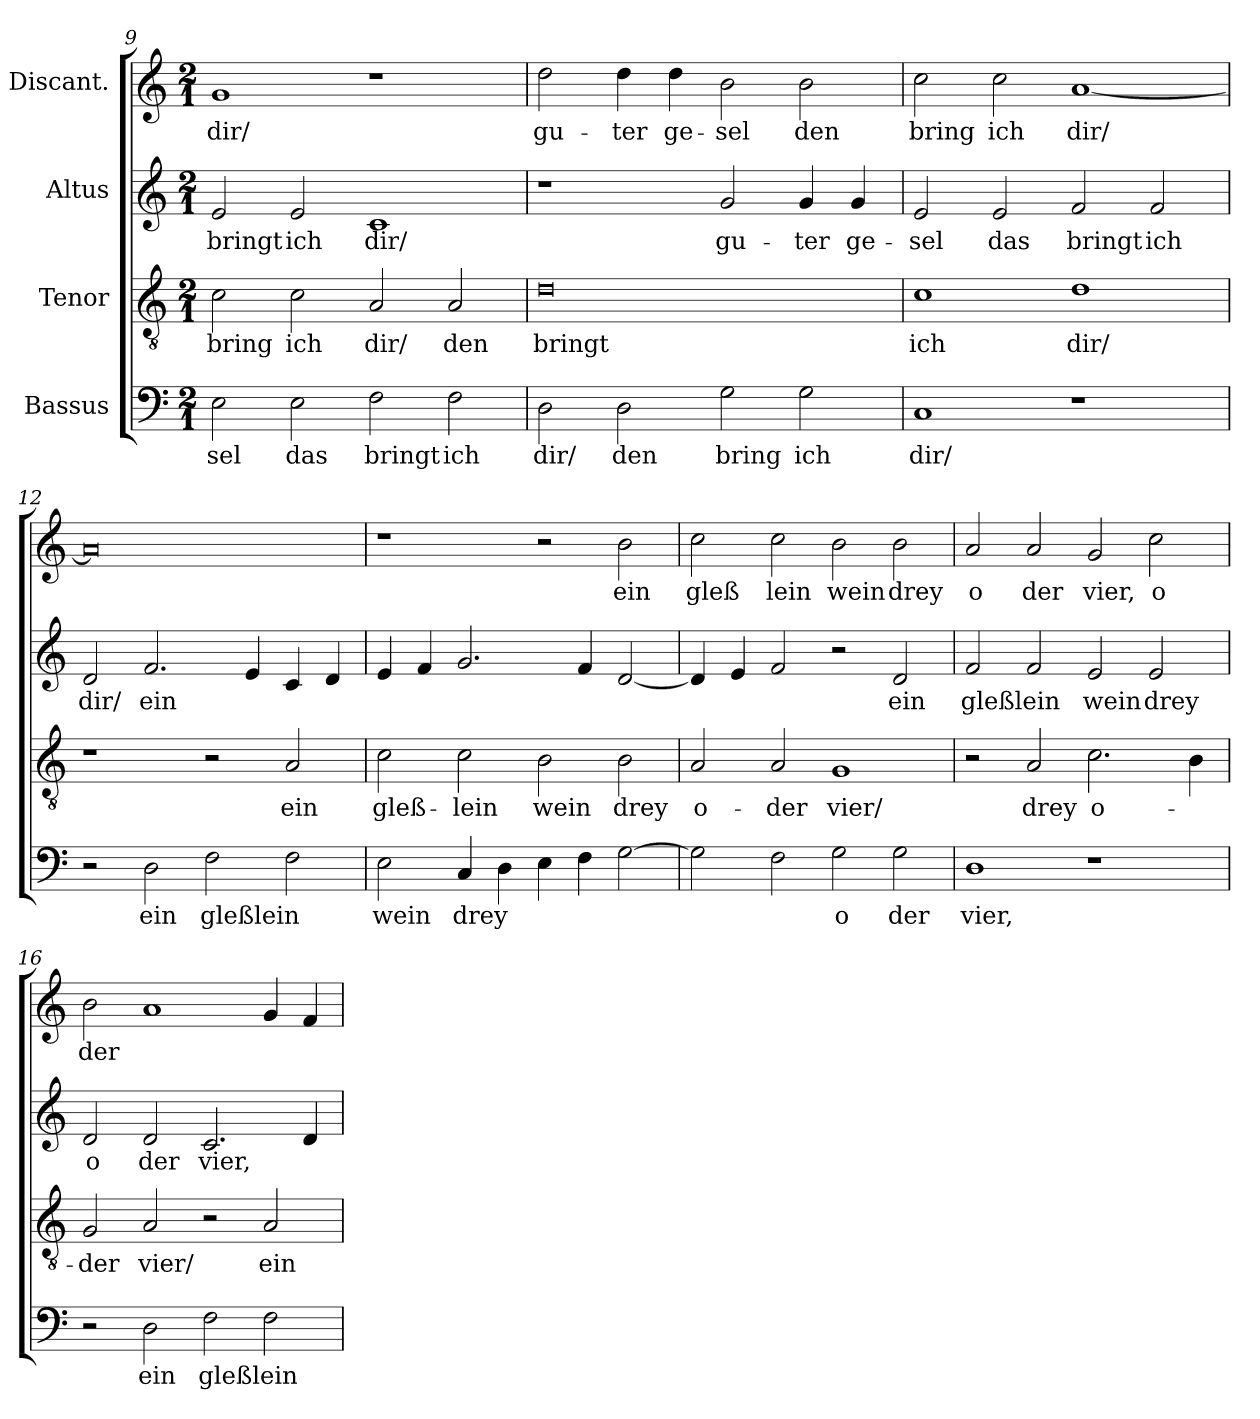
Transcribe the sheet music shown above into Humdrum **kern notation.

**kern	**text	**kern	**text	**kern	**text	**kern	**text
*part4	*part4	*part3	*part3	*part2	*part2	*part1	*part1
*staff4	*staff4	*staff3	*staff3	*staff2	*staff2	*staff1	*staff1
*I"Bassus	*	*I"Tenor	*	*I"Altus	*	*I"Discant.	*
*clefF4	*	*clefGv2	*	*clefG2	*	*clefG2	*
*k[]	*	*k[]	*	*k[]	*	*k[]	*
*C:	*	*C:	*	*C:	*	*C:	*
*M2/1	*	*M2/1	*	*M2/1	*	*M2/1	*
=9	=9	=9	=9	=9	=9	=9	=9
!	!LO:LY:b	!	!LO:LY:b	!	!LO:LY:b	!	!LO:LY:b
2E\	-sel	2c\	bring	2e/	bringt	1g	dir/
!	!LO:LY:b	!	!LO:LY:b	!	!LO:LY:b	!	!
2E\	das	2c\	ich	2e/	ich	.	.
!	!LO:LY:b	!	!LO:LY:b	!	!LO:LY:b	!	!
2F\	bringt	2A/	dir/	1c	dir/	1r	.
!	!LO:LY:b	!	!LO:LY:b	!	!	!	!
2F\	ich	2A/	den	.	.	.	.
=10	=10	=10	=10	=10	=10	=10	=10
!	!LO:LY:b	!	!LO:LY:b	!	!	!	!LO:LY:b
2D\	dir/	0d	bringt	1r	.	2dd\	gu-
!	!LO:LY:b	!	!	!	!	!	!LO:LY:b
2D\	den	.	.	.	.	4dd\	-ter
!	!	!	!	!	!	!	!LO:LY:b
.	.	.	.	.	.	4dd\	ge-
!	!LO:LY:b	!	!	!	!LO:LY:b	!	!LO:LY:b
2G\	bring	.	.	2g/	gu-	2b\	-sel
!	!LO:LY:b	!	!	!	!LO:LY:b	!	!LO:LY:b
2G\	ich	.	.	4g/	-ter	2b\	den
!	!	!	!	!	!LO:LY:b	!	!
.	.	.	.	4g/	ge-	.	.
=11	=11	=11	=11	=11	=11	=11	=11
!	!LO:LY:b	!	!LO:LY:b	!	!LO:LY:b	!	!LO:LY:b
1C	dir/	1c	ich	2e/	-sel	2cc\	bring
!	!	!	!	!	!LO:LY:b	!	!LO:LY:b
.	.	.	.	2e/	das	2cc\	ich
!	!	!	!LO:LY:b	!	!LO:LY:b	!	!LO:LY:b
1r	.	1d	dir/	2f/	bringt	[>1a	dir/
!	!	!	!	!	!LO:LY:b	!	!
.	.	.	.	2f/	ich	.	.
!!LO:PB:g=z
=12	=12	=12	=12	=12	=12	=12	=12
!	!	!	!	!	!LO:LY:b	!	!
2r	.	1r	.	2d/	dir/	0a]	.
!	!LO:LY:b	!	!	!	!LO:LY:b	!	!
2D\	ein	.	.	2.f/	ein	.	.
!	!LO:LY:b	!	!	!	!	!	!
2F\	gleßlein	2r	.	.	.	.	.
.	.	.	.	4e/	.	.	.
!	!	!	!LO:LY:b	!	!	!	!
2F\	.	2A/	ein	4c/	.	.	.
.	.	.	.	4d/	.	.	.
=13	=13	=13	=13	=13	=13	=13	=13
!	!LO:LY:b	!	!LO:LY:b	!	!	!	!
2E\	wein	2c\	gleß-	4e/	.	1r	.
.	.	.	.	4f/	.	.	.
!	!LO:LY:b	!	!LO:LY:b	!	!	!	!
4C/	drey	2c\	-lein	2.g/	.	.	.
4D\	.	.	.	.	.	.	.
!	!	!	!LO:LY:b	!	!	!	!
4E\	.	2B\	wein	.	.	2r	.
4F\	.	.	.	4f/	.	.	.
!	!	!	!LO:LY:b	!	!	!	!LO:LY:b
[>2G\	.	2B\	drey	[<2d/	.	2b\	ein
=14	=14	=14	=14	=14	=14	=14	=14
!	!	!	!LO:LY:b	!	!	!	!LO:LY:b
2G\]	.	2A/	o-	4d/]	.	2cc\	gleß
.	.	.	.	4e/	.	.	.
!	!	!	!LO:LY:b	!	!	!	!LO:LY:b
2F\	.	2A/	-der	2f/	.	2cc\	lein
!	!LO:LY:b	!	!LO:LY:b	!	!	!	!LO:LY:b
2G\	o	1G	vier/	2r	.	2b\	wein
!	!LO:LY:b	!	!	!	!LO:LY:b	!	!LO:LY:b
2G\	der	.	.	2d/	ein	2b\	drey
=15	=15	=15	=15	=15	=15	=15	=15
!	!LO:LY:b	!	!	!	!LO:LY:b	!	!LO:LY:b
1D	vier,	2r	.	2f/	gleßlein	2a/	o
!	!	!	!LO:LY:b	!	!	!	!LO:LY:b
.	.	2A/	drey	2f/	.	2a/	der
!	!	!	!LO:LY:b	!	!LO:LY:b	!	!LO:LY:b
1r	.	2.c\	o-	2e/	wein	2g/	vier,
!	!	!	!	!	!LO:LY:b	!	!LO:LY:b
.	.	.	.	2e/	drey	2cc\	o
.	.	4B\	.	.	.	.	.
=16	=16	=16	=16	=16	=16	=16	=16
!	!	!	!LO:LY:b	!	!LO:LY:b	!	!LO:LY:b
2r	.	2G/	-der	2d/	o	2b\	der
!	!LO:LY:b	!	!LO:LY:b	!	!LO:LY:b	!	!
2D\	ein	2A/	vier/	2d/	der	1a	.
!	!LO:LY:b	!	!	!	!LO:LY:b	!	!
2F\	gleßlein	2r	.	2.c/	vier,	.	.
!	!	!	!LO:LY:b	!	!	!	!
2F\	.	2A/	ein	.	.	4g/	.
.	.	.	.	4d/	.	4f/	.
=	=	=	=	=	=	=	=
*-	*-	*-	*-	*-	*-	*-	*-
